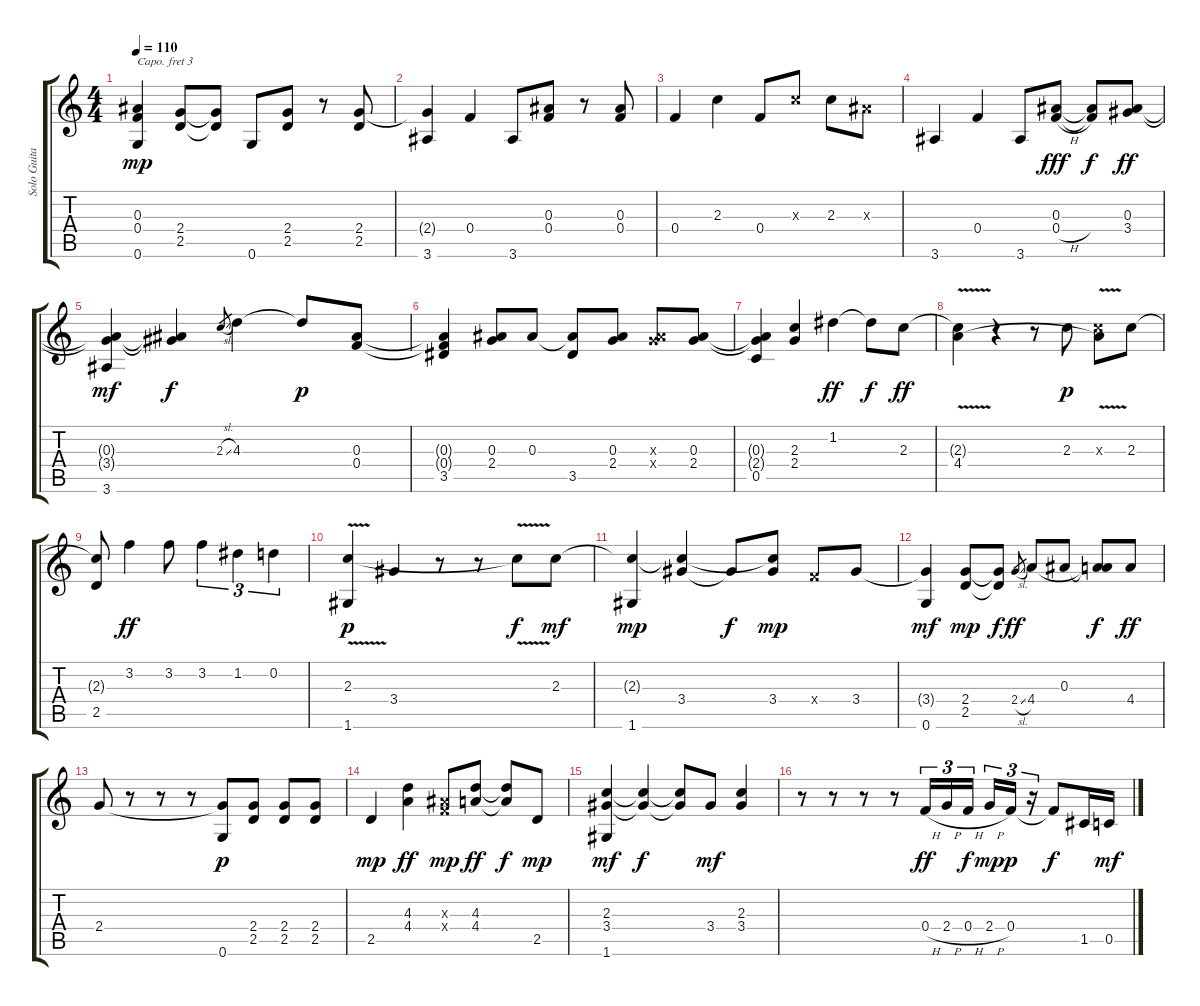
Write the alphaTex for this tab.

\track ("Solo Guitar" "Solo Guita") {instrument electricguitarclean}
\staff {score tabs}
\capo 3
\tuning (E4 B3 G3 D3 A2 E2) {hide}
\ts (4 4)
\tempo 110
\clef g2
\ks c
(0.3{t} 0.4{t} 0.6).4{dy mp} (2.4 2.5).8 (2.4{t} 2.5{t}).8 0.6.8 (2.4 2.5).8 r.8 (2.4 2.5).8 |
(2.4{t} 3.6).4 0.4.4 3.6.8 (0.3 0.4).8 r.8 (0.3 0.4).8 |
0.4.4 2.3.4 0.4.8 2.3{x}.8 2.3.8 0.3{x}.8 |
3.6.4 0.4.4 3.6.8 (0.3 0.4{h}).8{dy fff} (0.3{t} 0.4{t}).8{dy f} (0.3 3.4).8{dy ff} |
(0.3{t} 3.4{t} 3.6).4{dy mf} (0.3{t} 3.4{t}).4{dy f} 2.3{sl}.8{gr} 4.3.4 4.3{t}.8{dy p} (0.3 0.4).8 |
(0.3{t} 0.4{t} 3.5).4 (0.3 2.4).8 0.3.8 (0.3{t} 3.5).8 (0.3 2.4).8 (0.3{x} 2.4{x}).8 (0.3 2.4).8 |
(0.3{t} 2.4{t} 0.5).4 (2.3 2.4).4 1.2.4{dy ff} 1.2{t}.8{dy f} 2.3.8{dy ff} |
(2.3{t} 4.4{v}).4 r.4 r.8 2.3.8{dy p} (2.3{x} 4.4{t}).8 2.3.8 |
(2.3{t} 2.5).8 3.2.4{dy ff} 3.2.8 3.2.4{tu (3 2)} 1.2.4{tu (3 2)} 0.2.4{tu (3 2)} |
(2.3{v} 1.6).4{dy p} 3.4.4 r.8 r.8 2.3{t}.8{dy f} 2.3.8{dy mf} |
(2.3{t} 1.6).4{dy mp} (2.3{t} 3.4).4 3.4{t}.8{dy f} (2.3{t} 3.4).8{dy mp} 0.4{x}.8 3.4.8 |
(3.4{t} 0.6).4{dy mf} (2.4 2.5).8{dy mp} (2.4{t} 2.5{t}).8{dy f} 2.4{sl}.8{gr dy ff} 4.4.8 0.3.8 (0.3{t} 4.4{t}).8{dy f} 4.4.8{dy ff} |
2.4.8 r.8 r.8 r.8 (2.4{t} 0.6).8{dy p} (2.4 2.5).8 (2.4 2.5).8 (2.4 2.5).8 |
2.5.4{dy mp} (4.3 4.4).4{dy ff} (0.3{x} 0.4{x}).8{dy mp} (4.3 4.4).8{dy ff} (4.3{t} 4.4{t}).8{dy f} 2.5.8{dy mp} |
(2.3 3.4 1.6).4{dy mf} (2.3{t} 3.4{t}).4{dy f} (2.3{t} 3.4{t}).8 3.4.8{dy mf} (2.3 3.4).4 |
r.8 r.8 r.8 r.8 0.4{h}.16{tu (3 2) dy ff} 2.4{h}.16{tu (3 2)} 0.4{h}.16{tu (3 2) dy f beam splitsecondary} 2.4{h}.16{tu (3 2) dy mp} 0.4.16{tu (3 2) dy p} r.16{tu (3 2)} 0.4{t}.8{dy f} 1.5.16 0.5.16{dy mf}
